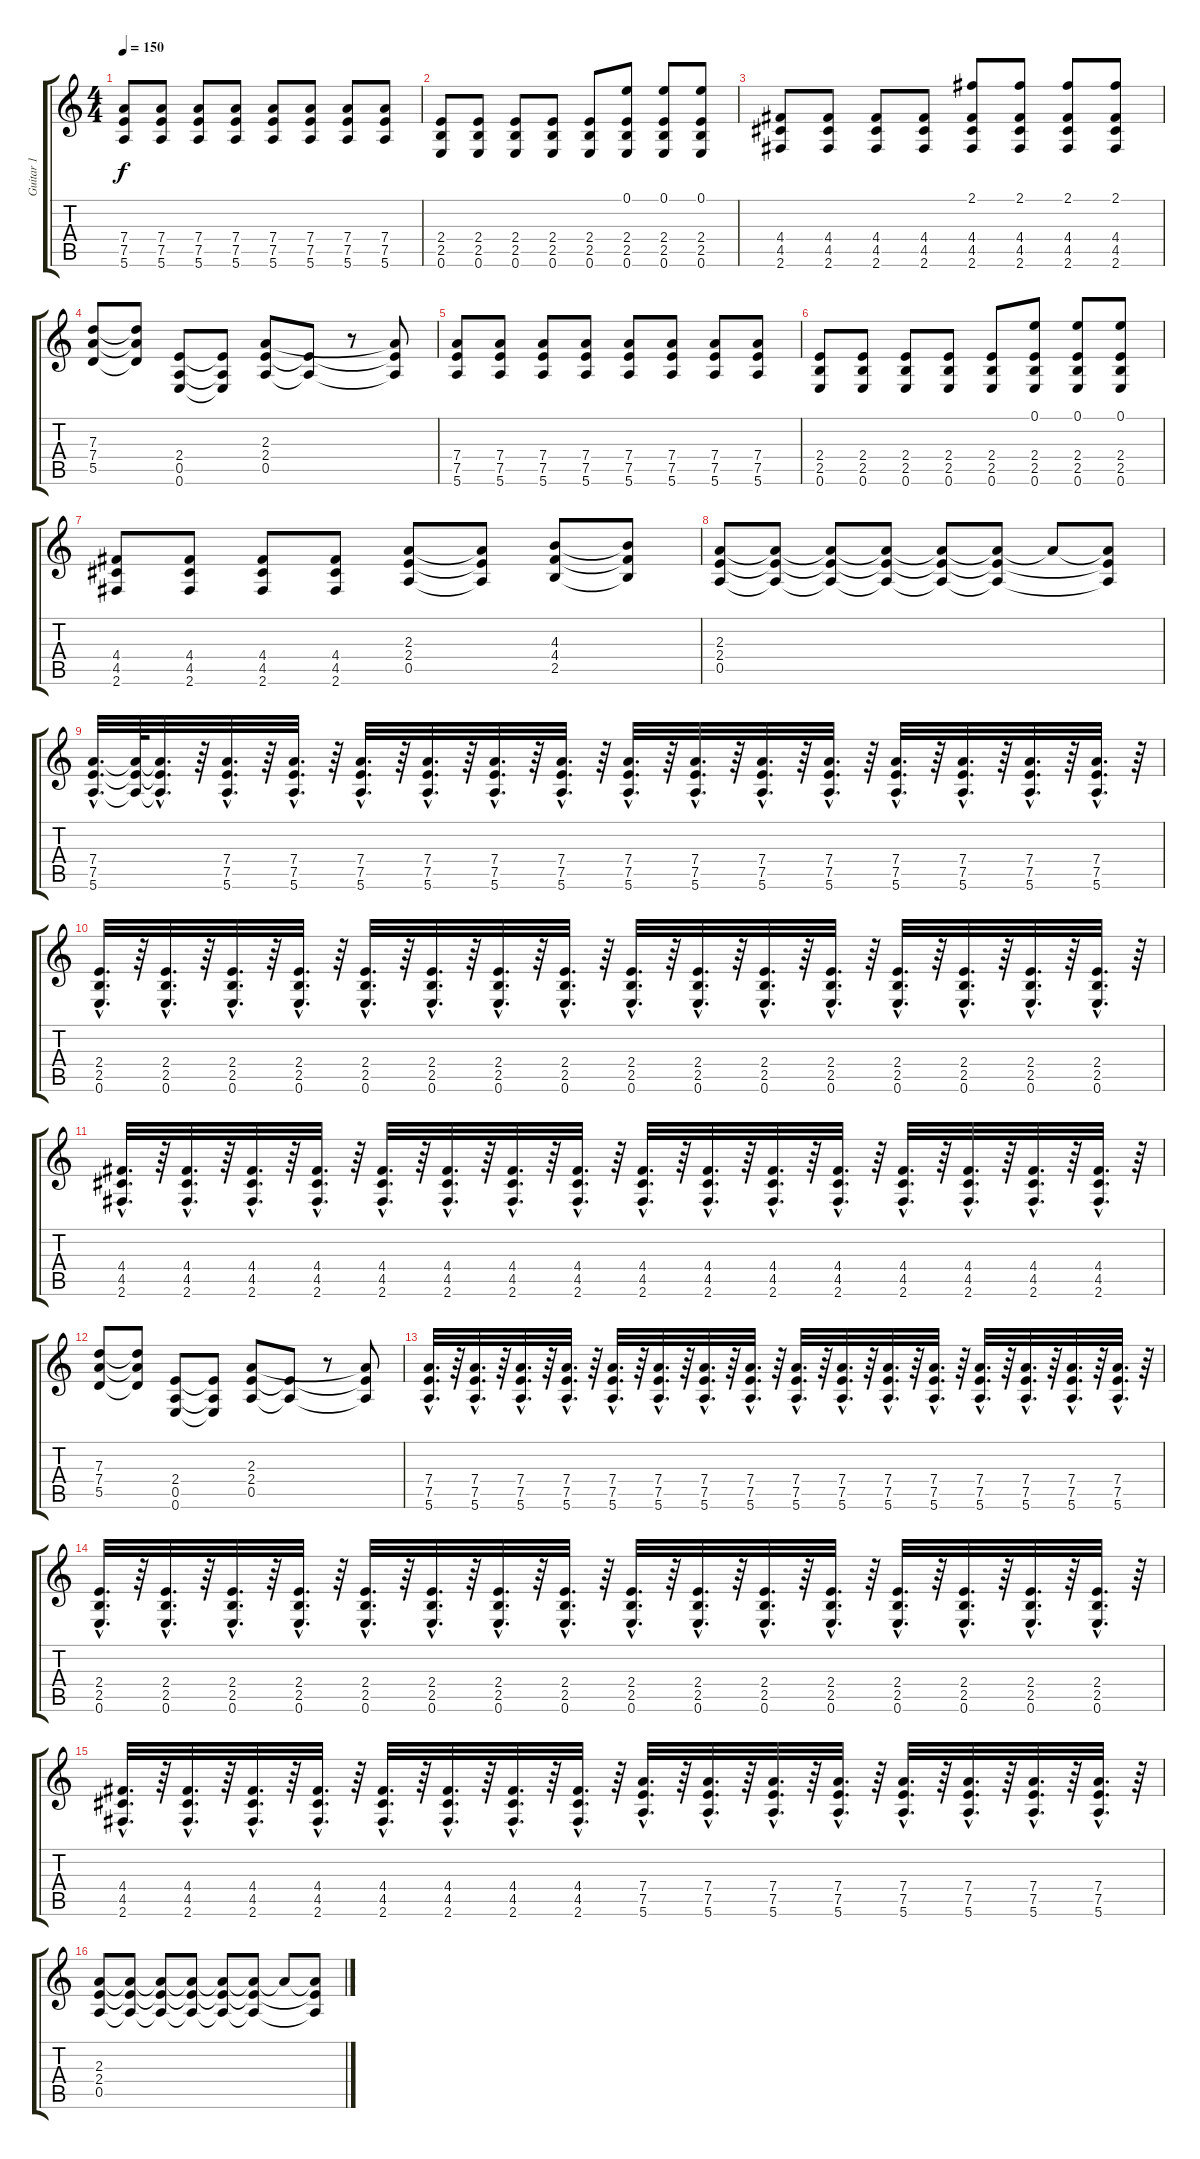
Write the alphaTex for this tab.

\track ("Guitar 1" "Guitar 1") {instrument overdrivenguitar}
\staff {score tabs}
\tuning (E4 B3 G3 D3 A2 E2) {hide}
\ts (4 4)
\tempo 150
\clef g2
\ks c
(7.4 7.5 5.6).8{dy f} (7.4 7.5 5.6).8 (7.4 7.5 5.6).8 (7.4 7.5 5.6).8 (7.4 7.5 5.6).8 (7.4 7.5 5.6).8 (7.4 7.5 5.6).8 (7.4 7.5 5.6).8 |
(2.4 2.5 0.6).8 (2.4 2.5 0.6).8 (2.4 2.5 0.6).8 (2.4 2.5 0.6).8 (2.4 2.5 0.6).8 (0.1 2.4 2.5 0.6).8 (0.1 2.4 2.5 0.6).8 (0.1 2.4 2.5 0.6).8 |
(4.4 4.5 2.6).8 (4.4 4.5 2.6).8 (4.4 4.5 2.6).8 (4.4 4.5 2.6).8 (2.1 4.4 4.5 2.6).8 (2.1 4.4 4.5 2.6).8 (2.1 4.4 4.5 2.6).8 (2.1 4.4 4.5 2.6).8 |
(7.3 7.4 5.5).8 (7.3{t} 7.4{t} 5.5{t}).8 (2.4 0.5 0.6).8 (2.4{t} 0.5{t} 0.6{t}).8 (2.3 2.4 0.5).8 (2.4{t} 0.5{t}).8 r.8 (2.3{t} 2.4{t} 0.5{t}).8 |
(7.4 7.5 5.6).8 (7.4 7.5 5.6).8 (7.4 7.5 5.6).8 (7.4 7.5 5.6).8 (7.4 7.5 5.6).8 (7.4 7.5 5.6).8 (7.4 7.5 5.6).8 (7.4 7.5 5.6).8 |
(2.4 2.5 0.6).8 (2.4 2.5 0.6).8 (2.4 2.5 0.6).8 (2.4 2.5 0.6).8 (2.4 2.5 0.6).8 (0.1 2.4 2.5 0.6).8 (0.1 2.4 2.5 0.6).8 (0.1 2.4 2.5 0.6).8 |
(4.4 4.5 2.6).8 (4.4 4.5 2.6).8 (4.4 4.5 2.6).8 (4.4 4.5 2.6).8 (2.3 2.4 0.5).8 (2.3{t} 2.4{t} 0.5{t}).8 (4.3 4.4 2.5).8 (4.3{t} 4.4{t} 2.5{t}).8 |
(2.3 2.4 0.5).8 (2.3{t} 2.4{t} 0.5{t}).8 (2.3{t} 2.4{t} 0.5{t}).8 (2.3{t} 2.4{t} 0.5{t}).8 (2.3{t} 2.4{t} 0.5{t}).8 (2.3{t} 2.4{t} 0.5{t}).8 2.3{t}.8 (2.3{t} 2.4{t} 0.5{t}).8 |
(7.4{hac} 7.5{hac} 5.6{hac}).32{d} (7.4{t} 7.5{t} 5.6{t}).64 (7.4{hac t} 7.5{hac t} 5.6{hac t}).32{d} r.64 (7.4{hac} 7.5{hac} 5.6{hac}).32{d} r.64 (7.4{hac} 7.5{hac} 5.6{hac}).32{d} r.64 (7.4{hac} 7.5{hac} 5.6{hac}).32{d} r.64 (7.4{hac} 7.5{hac} 5.6{hac}).32{d} r.64 (7.4{hac} 7.5{hac} 5.6{hac}).32{d} r.64 (7.4{hac} 7.5{hac} 5.6{hac}).32{d} r.64 (7.4{hac} 7.5{hac} 5.6{hac}).32{d} r.64 (7.4{hac} 7.5{hac} 5.6{hac}).32{d} r.64 (7.4{hac} 7.5{hac} 5.6{hac}).32{d} r.64 (7.4{hac} 7.5{hac} 5.6{hac}).32{d} r.64 (7.4{hac} 7.5{hac} 5.6{hac}).32{d} r.64 (7.4{hac} 7.5{hac} 5.6{hac}).32{d} r.64 (7.4{hac} 7.5{hac} 5.6{hac}).32{d} r.64 (7.4{hac} 7.5{hac} 5.6{hac}).32{d} r.64 |
(2.4{hac} 2.5{hac} 0.6{hac}).32{d} r.64 (2.4{hac} 2.5{hac} 0.6{hac}).32{d} r.64 (2.4{hac} 2.5{hac} 0.6{hac}).32{d} r.64 (2.4{hac} 2.5{hac} 0.6{hac}).32{d} r.64 (2.4{hac} 2.5{hac} 0.6{hac}).32{d} r.64 (2.4{hac} 2.5{hac} 0.6{hac}).32{d} r.64 (2.4{hac} 2.5{hac} 0.6{hac}).32{d} r.64 (2.4{hac} 2.5{hac} 0.6{hac}).32{d} r.64 (2.4{hac} 2.5{hac} 0.6{hac}).32{d} r.64 (2.4{hac} 2.5{hac} 0.6{hac}).32{d} r.64 (2.4{hac} 2.5{hac} 0.6{hac}).32{d} r.64 (2.4{hac} 2.5{hac} 0.6{hac}).32{d} r.64 (2.4{hac} 2.5{hac} 0.6{hac}).32{d} r.64 (2.4{hac} 2.5{hac} 0.6{hac}).32{d} r.64 (2.4{hac} 2.5{hac} 0.6{hac}).32{d} r.64 (2.4{hac} 2.5{hac} 0.6{hac}).32{d} r.64 |
(4.4{hac} 4.5{hac} 2.6{hac}).32{d} r.64 (4.4{hac} 4.5{hac} 2.6{hac}).32{d} r.64 (4.4{hac} 4.5{hac} 2.6{hac}).32{d} r.64 (4.4{hac} 4.5{hac} 2.6{hac}).32{d} r.64 (4.4{hac} 4.5{hac} 2.6{hac}).32{d} r.64 (4.4{hac} 4.5{hac} 2.6{hac}).32{d} r.64 (4.4{hac} 4.5{hac} 2.6{hac}).32{d} r.64 (4.4{hac} 4.5{hac} 2.6{hac}).32{d} r.64 (4.4{hac} 4.5{hac} 2.6{hac}).32{d} r.64 (4.4{hac} 4.5{hac} 2.6{hac}).32{d} r.64 (4.4{hac} 4.5{hac} 2.6{hac}).32{d} r.64 (4.4{hac} 4.5{hac} 2.6{hac}).32{d} r.64 (4.4{hac} 4.5{hac} 2.6{hac}).32{d} r.64 (4.4{hac} 4.5{hac} 2.6{hac}).32{d} r.64 (4.4{hac} 4.5{hac} 2.6{hac}).32{d} r.64 (4.4{hac} 4.5{hac} 2.6{hac}).32{d} r.64 |
(7.3 7.4 5.5).8 (7.3{t} 7.4{t} 5.5{t}).8 (2.4 0.5 0.6).8 (2.4{t} 0.5{t} 0.6{t}).8 (2.3 2.4 0.5).8 (2.4{t} 0.5{t}).8 r.8 (2.3{t} 2.4{t} 0.5{t}).8 |
(7.4{hac} 7.5{hac} 5.6{hac}).32{d} r.64 (7.4{hac} 7.5{hac} 5.6{hac}).32{d} r.64 (7.4{hac} 7.5{hac} 5.6{hac}).32{d} r.64 (7.4{hac} 7.5{hac} 5.6{hac}).32{d} r.64 (7.4{hac} 7.5{hac} 5.6{hac}).32{d} r.64 (7.4{hac} 7.5{hac} 5.6{hac}).32{d} r.64 (7.4{hac} 7.5{hac} 5.6{hac}).32{d} r.64 (7.4{hac} 7.5{hac} 5.6{hac}).32{d} r.64 (7.4{hac} 7.5{hac} 5.6{hac}).32{d} r.64 (7.4{hac} 7.5{hac} 5.6{hac}).32{d} r.64 (7.4{hac} 7.5{hac} 5.6{hac}).32{d} r.64 (7.4{hac} 7.5{hac} 5.6{hac}).32{d} r.64 (7.4{hac} 7.5{hac} 5.6{hac}).32{d} r.64 (7.4{hac} 7.5{hac} 5.6{hac}).32{d} r.64 (7.4{hac} 7.5{hac} 5.6{hac}).32{d} r.64 (7.4{hac} 7.5{hac} 5.6{hac}).32{d} r.64 |
(2.4{hac} 2.5{hac} 0.6{hac}).32{d} r.64 (2.4{hac} 2.5{hac} 0.6{hac}).32{d} r.64 (2.4{hac} 2.5{hac} 0.6{hac}).32{d} r.64 (2.4{hac} 2.5{hac} 0.6{hac}).32{d} r.64 (2.4{hac} 2.5{hac} 0.6{hac}).32{d} r.64 (2.4{hac} 2.5{hac} 0.6{hac}).32{d} r.64 (2.4{hac} 2.5{hac} 0.6{hac}).32{d} r.64 (2.4{hac} 2.5{hac} 0.6{hac}).32{d} r.64 (2.4{hac} 2.5{hac} 0.6{hac}).32{d} r.64 (2.4{hac} 2.5{hac} 0.6{hac}).32{d} r.64 (2.4{hac} 2.5{hac} 0.6{hac}).32{d} r.64 (2.4{hac} 2.5{hac} 0.6{hac}).32{d} r.64 (2.4{hac} 2.5{hac} 0.6{hac}).32{d} r.64 (2.4{hac} 2.5{hac} 0.6{hac}).32{d} r.64 (2.4{hac} 2.5{hac} 0.6{hac}).32{d} r.64 (2.4{hac} 2.5{hac} 0.6{hac}).32{d} r.64 |
(4.4{hac} 4.5{hac} 2.6{hac}).32{d} r.64 (4.4{hac} 4.5{hac} 2.6{hac}).32{d} r.64 (4.4{hac} 4.5{hac} 2.6{hac}).32{d} r.64 (4.4{hac} 4.5{hac} 2.6{hac}).32{d} r.64 (4.4{hac} 4.5{hac} 2.6{hac}).32{d} r.64 (4.4{hac} 4.5{hac} 2.6{hac}).32{d} r.64 (4.4{hac} 4.5{hac} 2.6{hac}).32{d} r.64 (4.4{hac} 4.5{hac} 2.6{hac}).32{d} r.64 (7.4{hac} 7.5{hac} 5.6{hac}).32{d} r.64 (7.4{hac} 7.5{hac} 5.6{hac}).32{d} r.64 (7.4{hac} 7.5{hac} 5.6{hac}).32{d} r.64 (7.4{hac} 7.5{hac} 5.6{hac}).32{d} r.64 (7.4{hac} 7.5{hac} 5.6{hac}).32{d} r.64 (7.4{hac} 7.5{hac} 5.6{hac}).32{d} r.64 (7.4{hac} 7.5{hac} 5.6{hac}).32{d} r.64 (7.4{hac} 7.5{hac} 5.6{hac}).32{d} r.64 |
(2.3 2.4 0.5).8 (2.3{t} 2.4{t} 0.5{t}).8 (2.3{t} 2.4{t} 0.5{t}).8 (2.3{t} 2.4{t} 0.5{t}).8 (2.3{t} 2.4{t} 0.5{t}).8 (2.3{t} 2.4{t} 0.5{t}).8 2.3{t}.8 (2.3{t} 2.4{t} 0.5{t}).8
